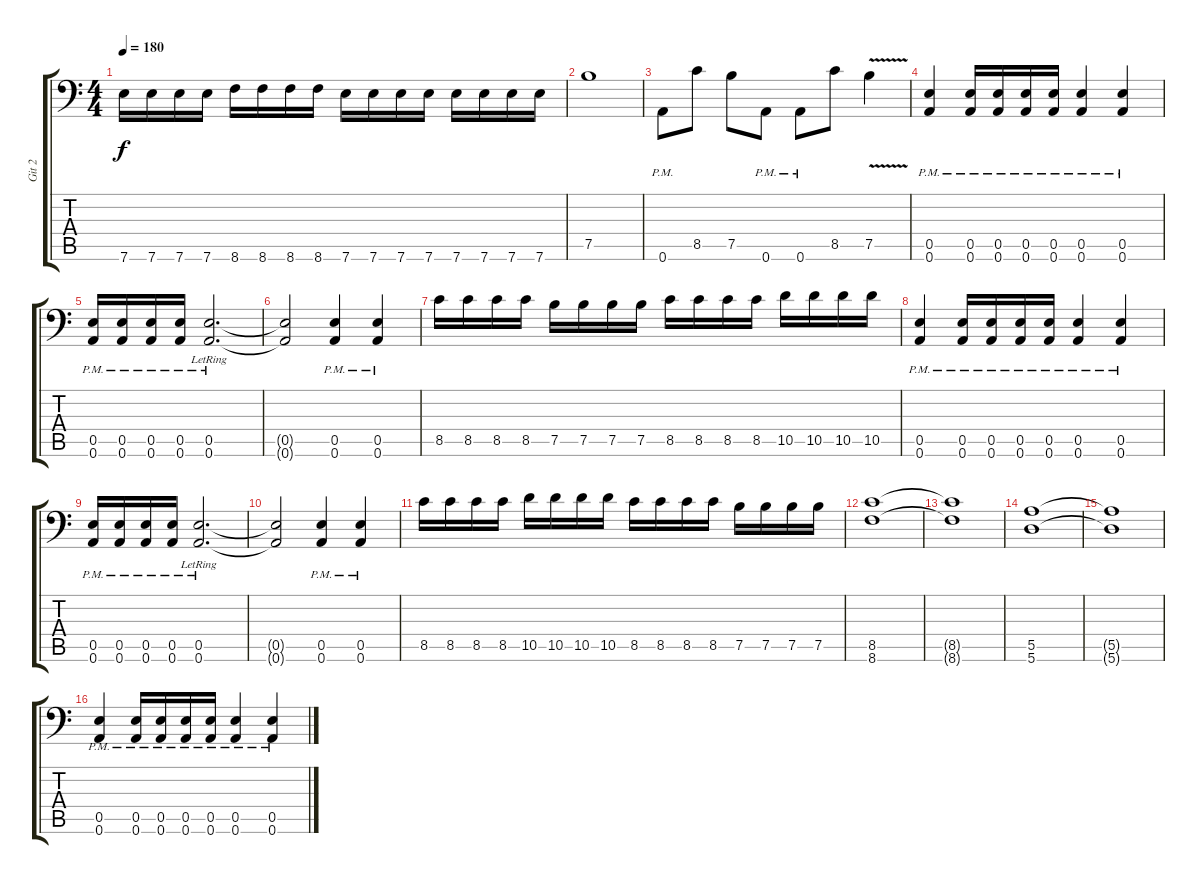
\track ("Git 2" "Git 2") {instrument distortionguitar}
\staff {score tabs}
\tuning (B3 Gb3 D3 A2 E2 A1) {hide}
\ts (4 4)
\tempo 180
\clef f4
\ks c
7.6.16{dy f} 7.6.16 7.6.16 7.6.16 8.6.16 8.6.16 8.6.16 8.6.16 7.6.16 7.6.16 7.6.16 7.6.16 7.6.16 7.6.16 7.6.16 7.6.16 |
7.5.1 |
0.6{pm}.8 8.5.8 7.5.8 0.6{pm}.8 0.6{pm}.8 8.5.8 7.5{v}.4 |
(0.5{pm} 0.6{pm}).4 (0.5{pm} 0.6{pm}).16 (0.5{pm} 0.6{pm}).16 (0.5{pm} 0.6{pm}).16 (0.5{pm} 0.6{pm}).16 (0.5{pm} 0.6{pm}).4 (0.5{pm} 0.6{pm}).4 |
(0.5{pm} 0.6{pm}).16 (0.5{pm} 0.6{pm}).16 (0.5{pm} 0.6{pm}).16 (0.5{pm} 0.6{pm}).16 (0.5{pm lr} 0.6{pm lr}).2{d} |
(0.5{t} 0.6{t}).2 (0.5{pm} 0.6{pm}).4 (0.5{pm} 0.6{pm}).4 |
8.5.16 8.5.16 8.5.16 8.5.16 7.5.16 7.5.16 7.5.16 7.5.16 8.5.16 8.5.16 8.5.16 8.5.16 10.5.16 10.5.16 10.5.16 10.5.16 |
(0.5{pm} 0.6{pm}).4 (0.5{pm} 0.6{pm}).16 (0.5{pm} 0.6{pm}).16 (0.5{pm} 0.6{pm}).16 (0.5{pm} 0.6{pm}).16 (0.5{pm} 0.6{pm}).4 (0.5{pm} 0.6{pm}).4 |
(0.5{pm} 0.6{pm}).16 (0.5{pm} 0.6{pm}).16 (0.5{pm} 0.6{pm}).16 (0.5{pm} 0.6{pm}).16 (0.5{pm lr} 0.6{pm lr}).2{d} |
(0.5{t} 0.6{t}).2 (0.5{pm} 0.6{pm}).4 (0.5{pm} 0.6{pm}).4 |
8.5.16 8.5.16 8.5.16 8.5.16 10.5.16 10.5.16 10.5.16 10.5.16 8.5.16 8.5.16 8.5.16 8.5.16 7.5.16 7.5.16 7.5.16 7.5.16 |
(8.5 8.6).1 |
(8.5{t} 8.6{t}).1 |
(5.5 5.6).1 |
(5.5{t} 5.6{t}).1 |
(0.5{pm} 0.6{pm}).4 (0.5{pm} 0.6{pm}).16 (0.5{pm} 0.6{pm}).16 (0.5{pm} 0.6{pm}).16 (0.5{pm} 0.6{pm}).16 (0.5{pm} 0.6{pm}).4 (0.5{pm} 0.6{pm}).4
